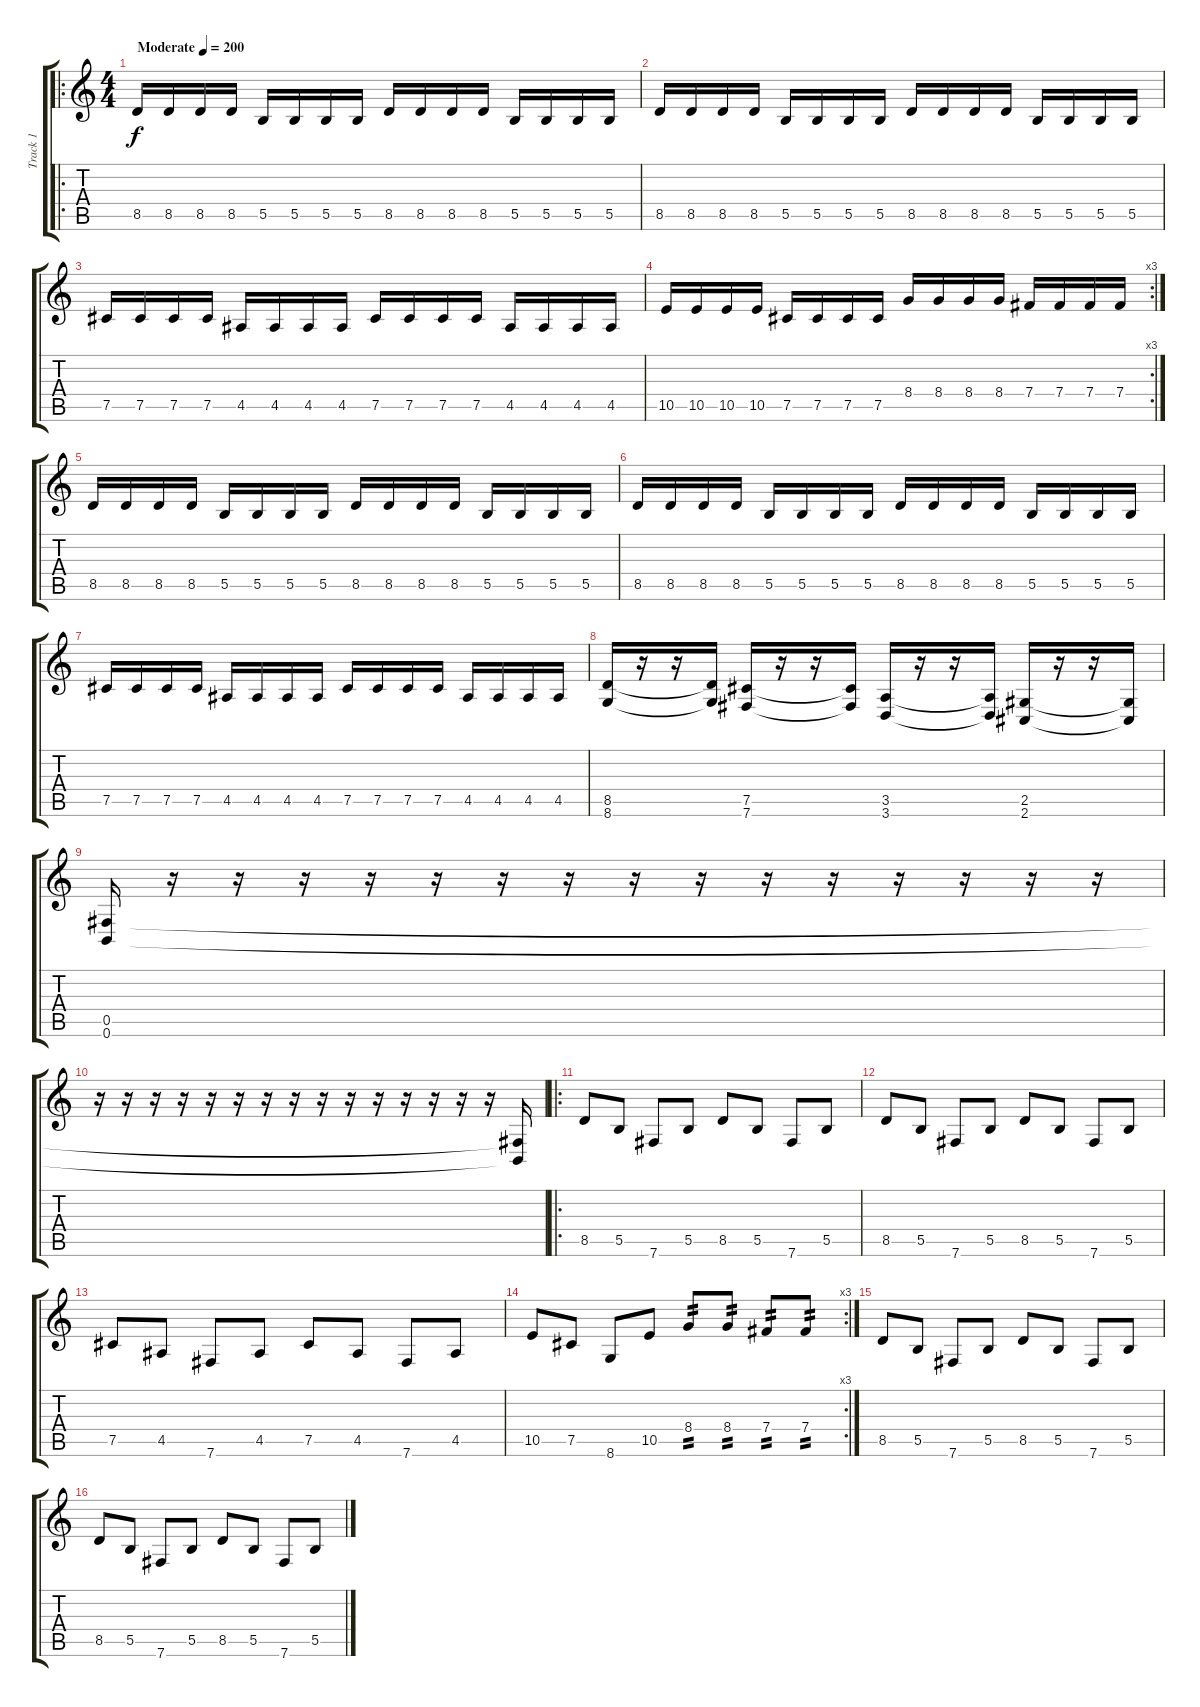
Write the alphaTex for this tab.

\track ("Track 1" "Track 1") {instrument distortionguitar}
\staff {score tabs}
\tuning (Db4 Ab3 E3 B2 Gb2 B1) {hide}
\ro
\ts (4 4)
\tempo (200 "Moderate")
\clef g2
\ks c
8.5.16{dy f instrument distortionguitar} 8.5.16 8.5.16 8.5.16 5.5.16 5.5.16 5.5.16 5.5.16 8.5.16 8.5.16 8.5.16 8.5.16 5.5.16 5.5.16 5.5.16 5.5.16 |
8.5.16 8.5.16 8.5.16 8.5.16 5.5.16 5.5.16 5.5.16 5.5.16 8.5.16 8.5.16 8.5.16 8.5.16 5.5.16 5.5.16 5.5.16 5.5.16 |
7.5.16 7.5.16 7.5.16 7.5.16 4.5.16 4.5.16 4.5.16 4.5.16 7.5.16 7.5.16 7.5.16 7.5.16 4.5.16 4.5.16 4.5.16 4.5.16 |
\rc 3
10.5.16 10.5.16 10.5.16 10.5.16 7.5.16 7.5.16 7.5.16 7.5.16 8.4.16 8.4.16 8.4.16 8.4.16 7.4.16 7.4.16 7.4.16 7.4.16 |
8.5.16 8.5.16 8.5.16 8.5.16 5.5.16 5.5.16 5.5.16 5.5.16 8.5.16 8.5.16 8.5.16 8.5.16 5.5.16 5.5.16 5.5.16 5.5.16 |
8.5.16 8.5.16 8.5.16 8.5.16 5.5.16 5.5.16 5.5.16 5.5.16 8.5.16 8.5.16 8.5.16 8.5.16 5.5.16 5.5.16 5.5.16 5.5.16 |
7.5.16 7.5.16 7.5.16 7.5.16 4.5.16 4.5.16 4.5.16 4.5.16 7.5.16 7.5.16 7.5.16 7.5.16 4.5.16 4.5.16 4.5.16 4.5.16 |
(8.5 8.6).16 r.16 r.16 (8.5{t} 8.6{t}).16 (7.5 7.6).16 r.16 r.16 (7.5{t} 7.6{t}).16 (3.5 3.6).16 r.16 r.16 (3.5{t} 3.6{t}).16 (2.5 2.6).16 r.16 r.16 (2.5{t} 2.6{t}).16 |
(0.5 0.6).16 r.16 r.16 r.16 r.16 r.16 r.16 r.16 r.16 r.16 r.16 r.16 r.16 r.16 r.16 r.16 |
r.16 r.16 r.16 r.16 r.16 r.16 r.16 r.16 r.16 r.16 r.16 r.16 r.16 r.16 r.16 (0.5{t} 0.6{t}).16 |
\ro
8.5.8 5.5.8 7.6.8 5.5.8 8.5.8 5.5.8 7.6.8 5.5.8 |
8.5.8 5.5.8 7.6.8 5.5.8 8.5.8 5.5.8 7.6.8 5.5.8 |
7.5.8 4.5.8 7.6.8 4.5.8 7.5.8 4.5.8 7.6.8 4.5.8 |
\rc 3
10.5.8 7.5.8 8.6.8 10.5.8 8.4.8{tp 2} 8.4.8{tp 2} 7.4.8{tp 2} 7.4.8{tp 2} |
8.5.8 5.5.8 7.6.8 5.5.8 8.5.8 5.5.8 7.6.8 5.5.8 |
8.5.8 5.5.8 7.6.8 5.5.8 8.5.8 5.5.8 7.6.8 5.5.8
